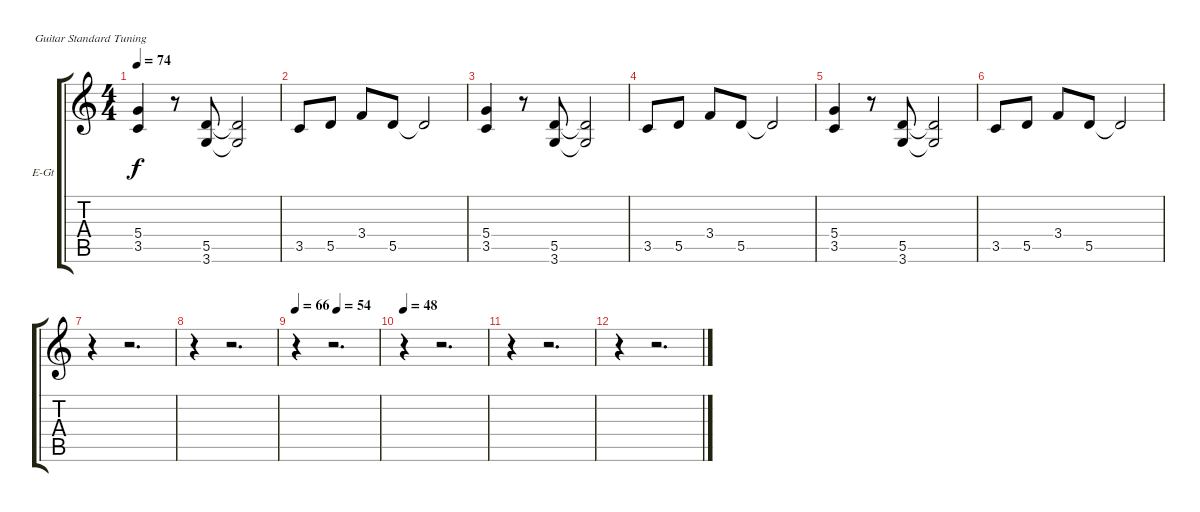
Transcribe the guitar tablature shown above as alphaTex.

\bracketExtendMode groupsimilarinstruments
\firstSystemTrackNameOrientation horizontal
\otherSystemsTrackNameOrientation horizontal
\track ("Rhythm" "E-Gt") {instrument overdrivenguitar}
\staff {score tabs}
\tuning (E4 B3 G3 D3 A2 E2)
\ts (4 4)
\tempo 74
\clef g2
\ks c
(5.4 3.5).4{dy f} r.8 (5.5 3.6).8 (5.5{t} 3.6{t}).2 |
3.5.8 5.5.8 3.4.8 5.5.8 5.5{t}.2 |
(5.4 3.5).4 r.8 (5.5 3.6).8 (5.5{t} 3.6{t}).2 |
3.5.8 5.5.8 3.4.8 5.5.8 5.5{t}.2 |
(5.4 3.5).4 r.8 (5.5 3.6).8 (5.5{t} 3.6{t}).2 |
3.5.8 5.5.8 3.4.8 5.5.8 5.5{t}.2 |
r.4 r.2{d} |
r.4 r.2{d} |
\tempo 66
\tempo (54 0.5)
r.4 r.2{d} |
\tempo 48
r.4 r.2{d} |
r.4 r.2{d} |
r.4 r.2{d}
